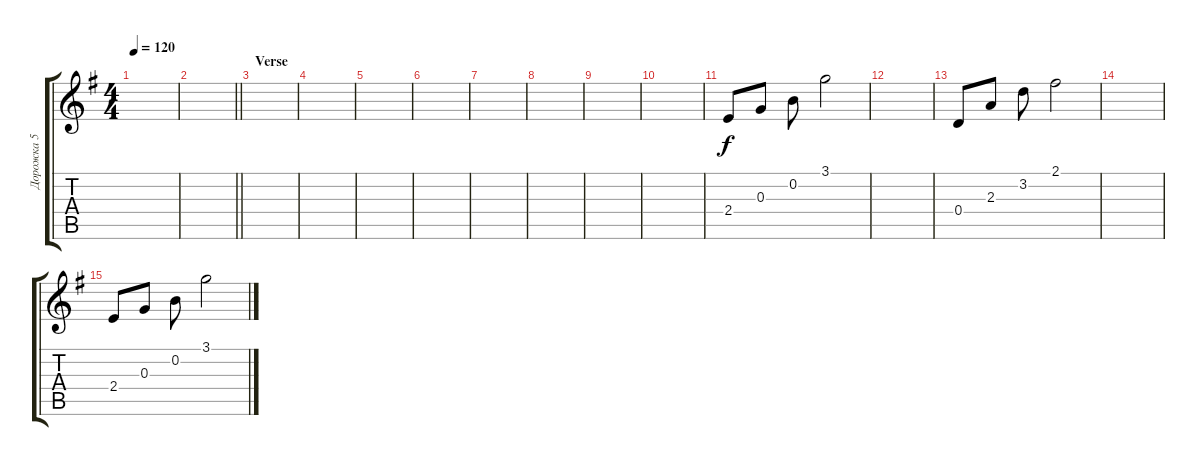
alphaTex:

\track ("Дорожка 5" "Дорожка 5") {instrument distortionguitar}
\staff {score tabs}
\tuning (E4 B3 G3 D3 A2 E2) {hide}
\ts (4 4)
\tempo 120
\clef g2
\ks g
|
\barLineRight lightlight
|
\section ("" "Verse")
|
|
|
|
|
|
|
|
2.4.8 0.3.8 0.2.8 3.1.2 |
|
0.4.8 2.3.8 3.2.8 2.1.2 |
|
2.4.8 0.3.8 0.2.8 3.1.2
